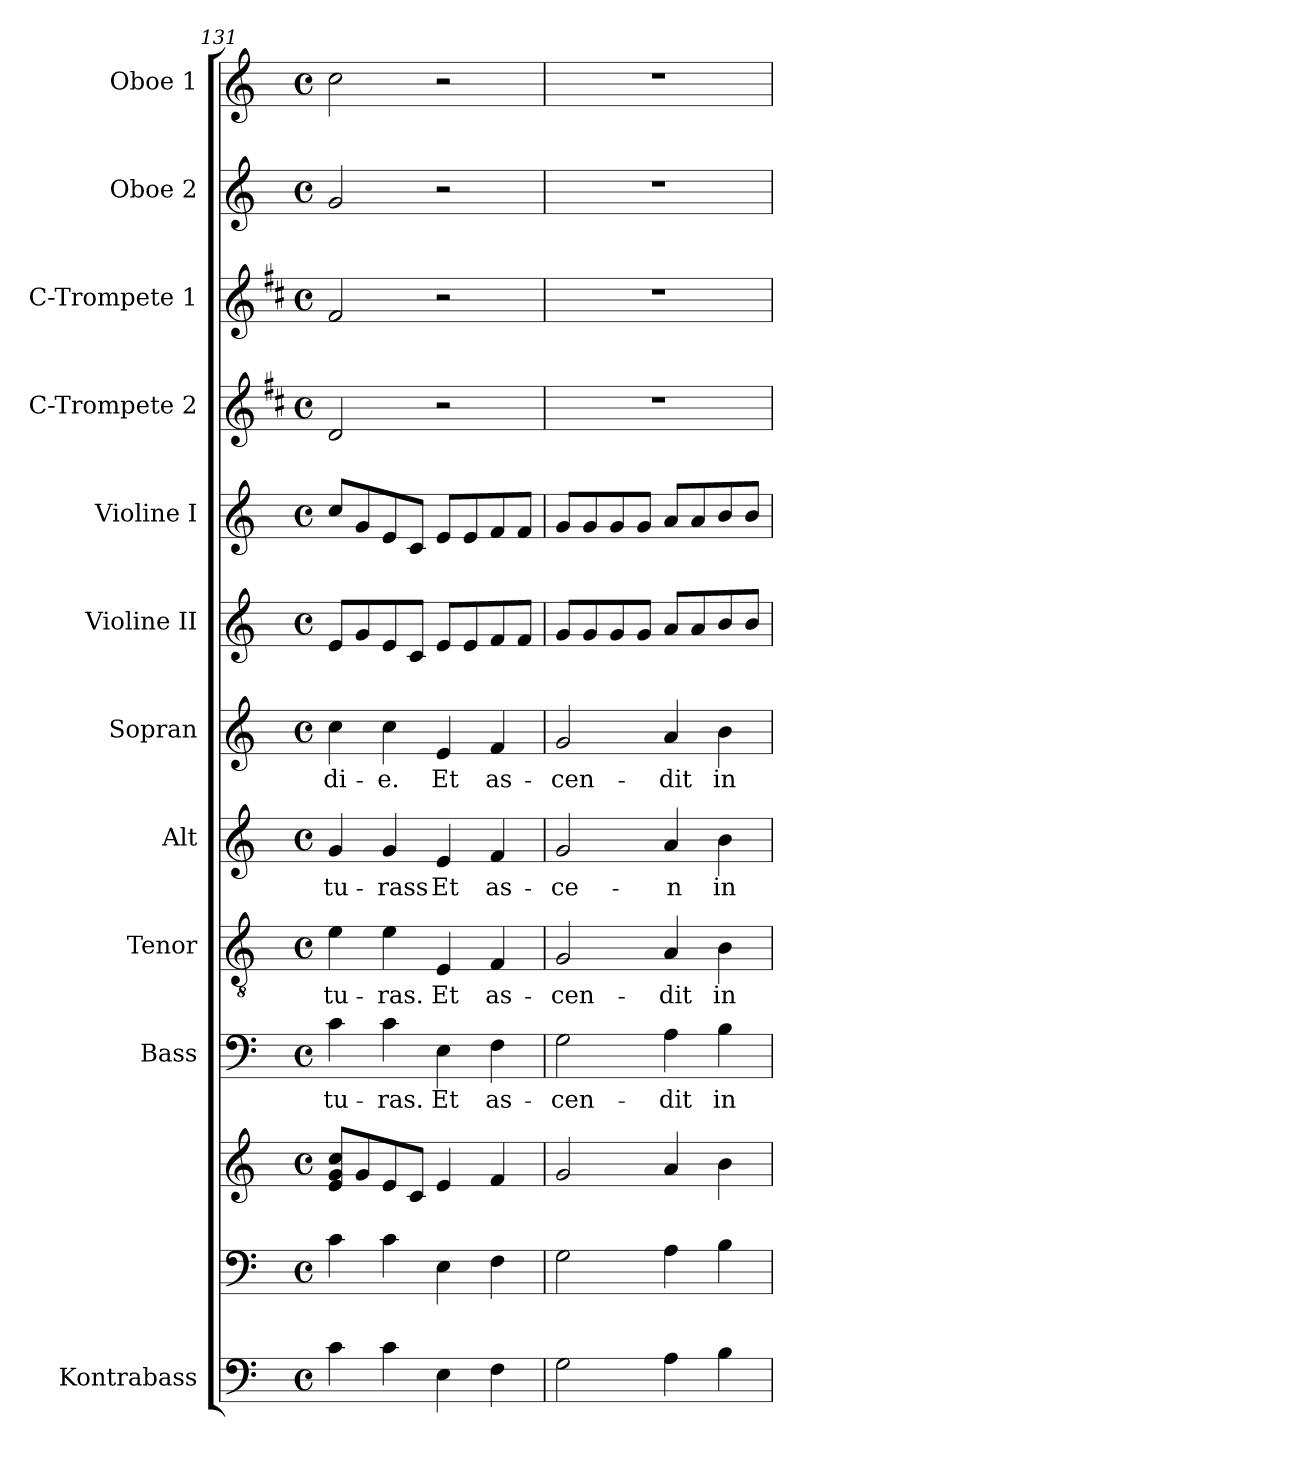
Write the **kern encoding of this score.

**kern	**kern	**kern	**kern	**text	**kern	**text	**kern	**text	**kern	**text	**kern	**kern	**kern	**kern	**kern	**kern
*part12	*part11	*part11	*part10	*part10	*part9	*part9	*part8	*part8	*part7	*part7	*part6	*part5	*part4	*part3	*part2	*part1
*staff13	*staff12	*staff11	*staff10	*staff10	*staff9	*staff9	*staff8	*staff8	*staff7	*staff7	*staff6	*staff5	*staff4	*staff3	*staff2	*staff1
*I"Kontrabass	*	*	*I"Bass	*	*I"Tenor	*	*I"Alt	*	*I"Sopran	*	*I"Violine II	*I"Violine I	*I"C-Trompete 2	*I"C-Trompete 1	*I"Oboe 2	*I"Oboe 1
*I'Kb.	*	*	*I'B.	*	*I'T.	*	*I'A.	*	*I'S.	*	*I'Vl. II	*I'Vl. I	*I'C Trp. 2	*I'C Trp. 1	*I'Ob. 2	*I'Ob. 1
*clefF4	*clefF4	*clefG2	*clefF4	*	*clefGv2	*	*clefG2	*	*clefG2	*	*clefG2	*clefG2	*clefG2	*clefG2	*clefG2	*clefG2
*ITrd7c12	*	*	*	*	*	*	*	*	*	*	*	*	*ITrd1c2	*ITrd1c2	*	*
*k[]	*k[]	*k[]	*k[]	*	*k[]	*	*k[]	*	*k[]	*	*k[]	*k[]	*k[]	*k[]	*k[]	*k[]
*C:	*C:	*C:	*C:	*	*C:	*	*C:	*	*C:	*	*C:	*C:	*C:	*C:	*C:	*C:
*M4/4	*M4/4	*M4/4	*M4/4	*	*M4/4	*	*M4/4	*	*M4/4	*	*M4/4	*M4/4	*M4/4	*M4/4	*M4/4	*M4/4
*met(c)	*met(c)	*met(c)	*met(c)	*	*met(c)	*	*met(c)	*	*met(c)	*	*met(c)	*met(c)	*met(c)	*met(c)	*met(c)	*met(c)
=131	=131	=131	=131	=131	=131	=131	=131	=131	=131	=131	=131	=131	=131	=131	=131	=131
!	!	!	!	!LO:LY:b	!	!LO:LY:b	!	!LO:LY:b	!	!LO:LY:b	!	!	!	!	!	!
4C\	4c\	8e/ 8g/ 8cc/L	4c\	-tu-	4e\	-tu-	4g/	-tu-	4cc\	di-	8e/L	8cc/L	2c/	2e/	2g/	2cc\
.	.	8g/	.	.	.	.	.	.	.	.	8g/	8g/	.	.	.	.
!	!	!	!	!LO:LY:b	!	!LO:LY:b	!	!LO:LY:b	!	!LO:LY:b	!	!	!	!	!	!
4C\	4c\	8e/	4c\	-ras.	4e\	-ras.	4g/	-rass	4cc\	-e.	8e/	8e/	.	.	.	.
.	.	8c/J	.	.	.	.	.	.	.	.	8c/J	8c/J	.	.	.	.
!	!	!	!	!LO:LY:b	!	!LO:LY:b	!	!LO:LY:b	!	!LO:LY:b	!	!	!	!	!	!
4EE\	4E\	4e/	4E\	Et	4E/	Et	4e/	Et	4e/	Et	8e/L	8e/L	2r	2r	2r	2r
.	.	.	.	.	.	.	.	.	.	.	8e/	8e/	.	.	.	.
!	!	!	!	!LO:LY:b	!	!LO:LY:b	!	!LO:LY:b	!	!LO:LY:b	!	!	!	!	!	!
4FF\	4F\	4f/	4F\	as-	4F/	as-	4f/	as-	4f/	as-	8f/	8f/	.	.	.	.
.	.	.	.	.	.	.	.	.	.	.	8f/J	8f/J	.	.	.	.
=132	=132	=132	=132	=132	=132	=132	=132	=132	=132	=132	=132	=132	=132	=132	=132	=132
!	!	!	!	!LO:LY:b	!	!LO:LY:b	!	!LO:LY:b	!	!LO:LY:b	!	!	!	!	!	!
2GG\	2G\	2g/	2G\	-cen-	2G/	-cen-	2g/	-ce-	2g/	-cen-	8g/L	8g/L	1r	1r	1r	1r
.	.	.	.	.	.	.	.	.	.	.	8g/	8g/	.	.	.	.
.	.	.	.	.	.	.	.	.	.	.	8g/	8g/	.	.	.	.
.	.	.	.	.	.	.	.	.	.	.	8g/J	8g/J	.	.	.	.
!	!	!	!	!LO:LY:b	!	!LO:LY:b	!	!LO:LY:b	!	!LO:LY:b	!	!	!	!	!	!
4AA\	4A\	4a/	4A\	-dit	4A/	-dit	4a/	-n	4a/	-dit	8a/L	8a/L	.	.	.	.
.	.	.	.	.	.	.	.	.	.	.	8a/	8a/	.	.	.	.
!	!	!	!	!LO:LY:b	!	!LO:LY:b	!	!LO:LY:b	!	!LO:LY:b	!	!	!	!	!	!
4BB\	4B\	4b\	4B\	in	4B\	in	4b\	in	4b\	in	8b/	8b/	.	.	.	.
.	.	.	.	.	.	.	.	.	.	.	8b/J	8b/J	.	.	.	.
=	=	=	=	=	=	=	=	=	=	=	=	=	=	=	=	=
*-	*-	*-	*-	*-	*-	*-	*-	*-	*-	*-	*-	*-	*-	*-	*-	*-
